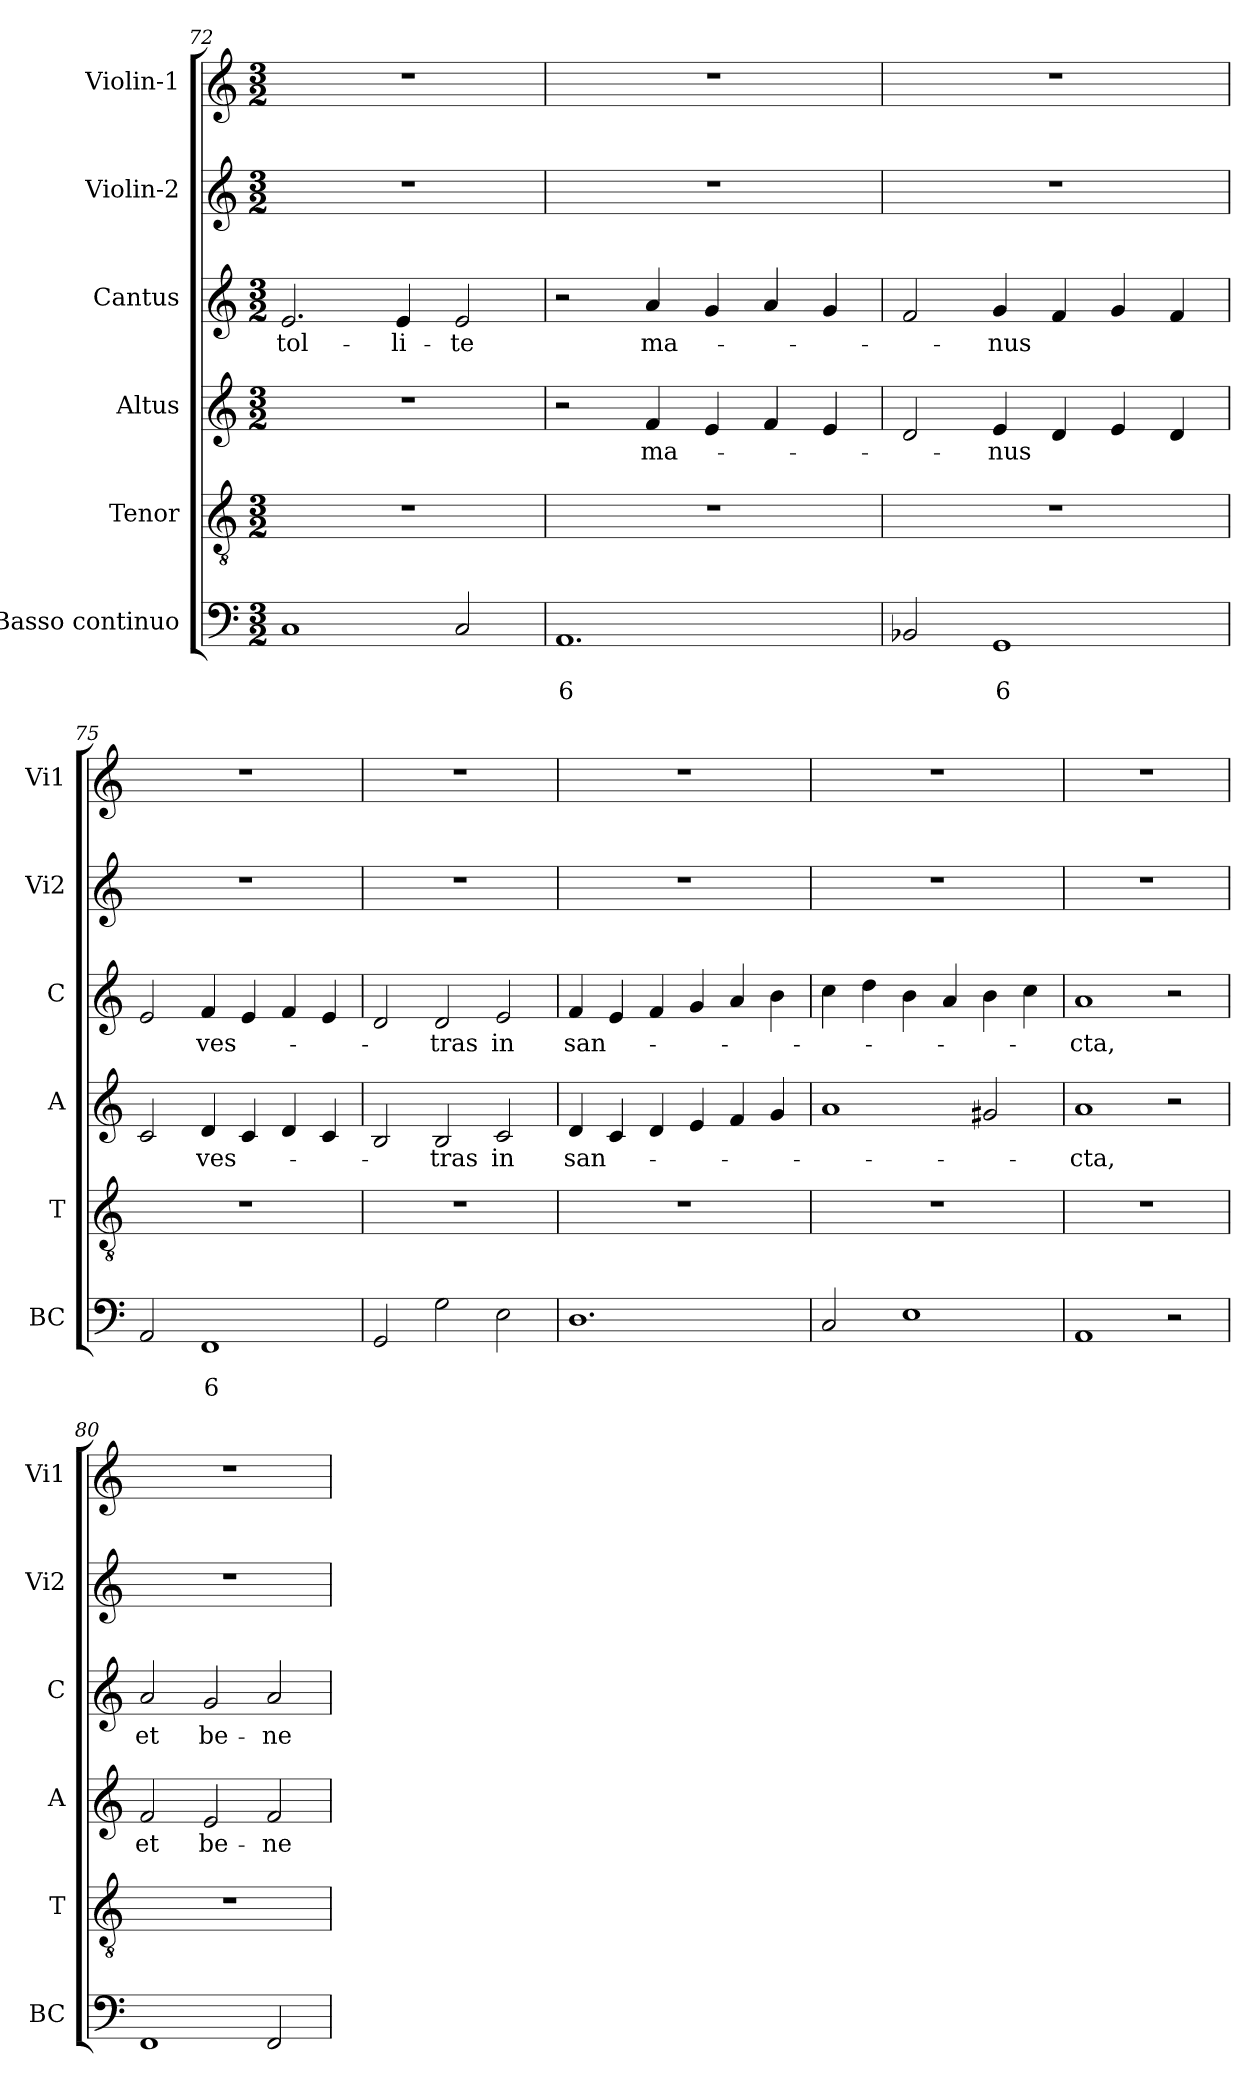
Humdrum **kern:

**kern	**text	**text	**kern	**kern	**text	**kern	**text	**kern	**kern
*part6	*part6	*part6	*part5	*part4	*part4	*part3	*part3	*part2	*part1
*staff6	*staff6	*staff6	*staff5	*staff4	*staff4	*staff3	*staff3	*staff2	*staff1
*I"Basso continuo	*	*	*I"Tenor	*I"Altus	*	*I"Cantus	*	*I"Violin-2	*I"Violin-1
*I'BC	*	*	*I'T	*I'A	*	*I'C	*	*I'Vi2	*I'Vi1
*clefF4	*	*	*clefGv2	*clefG2	*	*clefG2	*	*clefG2	*clefG2
*k[]	*	*	*k[]	*k[]	*	*k[]	*	*k[]	*k[]
*C:	*	*	*C:	*C:	*	*C:	*	*C:	*C:
*M3/2	*	*	*M3/2	*M3/2	*	*M3/2	*	*M3/2	*M3/2
=72	=72	=72	=72	=72	=72	=72	=72	=72	=72
!	!	!	!	!	!	!	!LO:LY:b	!	!
1C	.	.	1.r	1.r	.	2.e/	-tol-	1.r	1.r
!	!	!	!	!	!	!	!LO:LY:b	!	!
.	.	.	.	.	.	4e/	-li-	.	.
!	!	!	!	!	!	!	!LO:LY:b	!	!
2C/	.	.	.	.	.	2e/	-te	.	.
=73	=73	=73	=73	=73	=73	=73	=73	=73	=73
!	!	!LO:LY:b	!	!	!	!	!	!	!
1.AA	.	6	1.r	2r	.	2r	.	1.r	1.r
!	!	!	!	!	!LO:LY:b	!	!LO:LY:b	!	!
.	.	.	.	4f/	ma-	4a/	ma-	.	.
.	.	.	.	4e/	.	4g/	.	.	.
.	.	.	.	4f/	.	4a/	.	.	.
.	.	.	.	4e/	.	4g/	.	.	.
=74	=74	=74	=74	=74	=74	=74	=74	=74	=74
2BB-X/	.	.	1.r	2d/	.	2f/	.	1.r	1.r
!	!	!LO:LY:b	!	!	!LO:LY:b	!	!LO:LY:b	!	!
1GG	.	6	.	4e/	-nus	4g/	-nus	.	.
.	.	.	.	4d/	.	4f/	.	.	.
.	.	.	.	4e/	.	4g/	.	.	.
.	.	.	.	4d/	.	4f/	.	.	.
=75	=75	=75	=75	=75	=75	=75	=75	=75	=75
2AA/	.	.	1.r	2c/	.	2e/	.	1.r	1.r
!	!	!LO:LY:b	!	!	!LO:LY:b	!	!LO:LY:b	!	!
1FF	.	6	.	4d/	ves-	4f/	ves-	.	.
.	.	.	.	4c/	.	4e/	.	.	.
.	.	.	.	4d/	.	4f/	.	.	.
.	.	.	.	4c/	.	4e/	.	.	.
=76	=76	=76	=76	=76	=76	=76	=76	=76	=76
2GG/	.	.	1.r	2B/	.	2d/	.	1.r	1.r
!	!	!	!	!	!LO:LY:b	!	!LO:LY:b	!	!
2G\	.	.	.	2B/	-tras	2d/	-tras	.	.
!	!	!	!	!	!LO:LY:b	!	!LO:LY:b	!	!
2E\	.	.	.	2c/	in	2e/	in	.	.
!!LO:LB:g=z
=77	=77	=77	=77	=77	=77	=77	=77	=77	=77
!	!	!	!	!	!LO:LY:b	!	!LO:LY:b	!	!
1.D	.	.	1.r	4d/	san-	4f/	san-	1.r	1.r
.	.	.	.	4c/	.	4e/	.	.	.
.	.	.	.	4d/	.	4f/	.	.	.
.	.	.	.	4e/	.	4g/	.	.	.
.	.	.	.	4f/	.	4a/	.	.	.
.	.	.	.	4g/	.	4b\	.	.	.
=78	=78	=78	=78	=78	=78	=78	=78	=78	=78
2C/	.	.	1.r	1a	.	4cc\	.	1.r	1.r
.	.	.	.	.	.	4dd\	.	.	.
1E	.	.	.	.	.	4b\	.	.	.
.	.	.	.	.	.	4a/	.	.	.
.	.	.	.	2g#X/	.	4b\	.	.	.
.	.	.	.	.	.	4cc\	.	.	.
=79	=79	=79	=79	=79	=79	=79	=79	=79	=79
!	!	!	!	!	!LO:LY:b	!	!LO:LY:b	!	!
1AA	.	.	1.r	1a	-cta,	1a	-cta,	1.r	1.r
2r	.	.	.	2r	.	2r	.	.	.
=80	=80	=80	=80	=80	=80	=80	=80	=80	=80
!	!	!	!	!	!LO:LY:b	!	!LO:LY:b	!	!
1FF	.	.	1.r	2f/	et	2a/	et	1.r	1.r
!	!	!	!	!	!LO:LY:b	!	!LO:LY:b	!	!
.	.	.	.	2e/	be-	2g/	be-	.	.
!	!	!	!	!	!LO:LY:b	!	!LO:LY:b	!	!
2FF/	.	.	.	2f/	-ne-	2a/	-ne-	.	.
=	=	=	=	=	=	=	=	=	=
*-	*-	*-	*-	*-	*-	*-	*-	*-	*-
